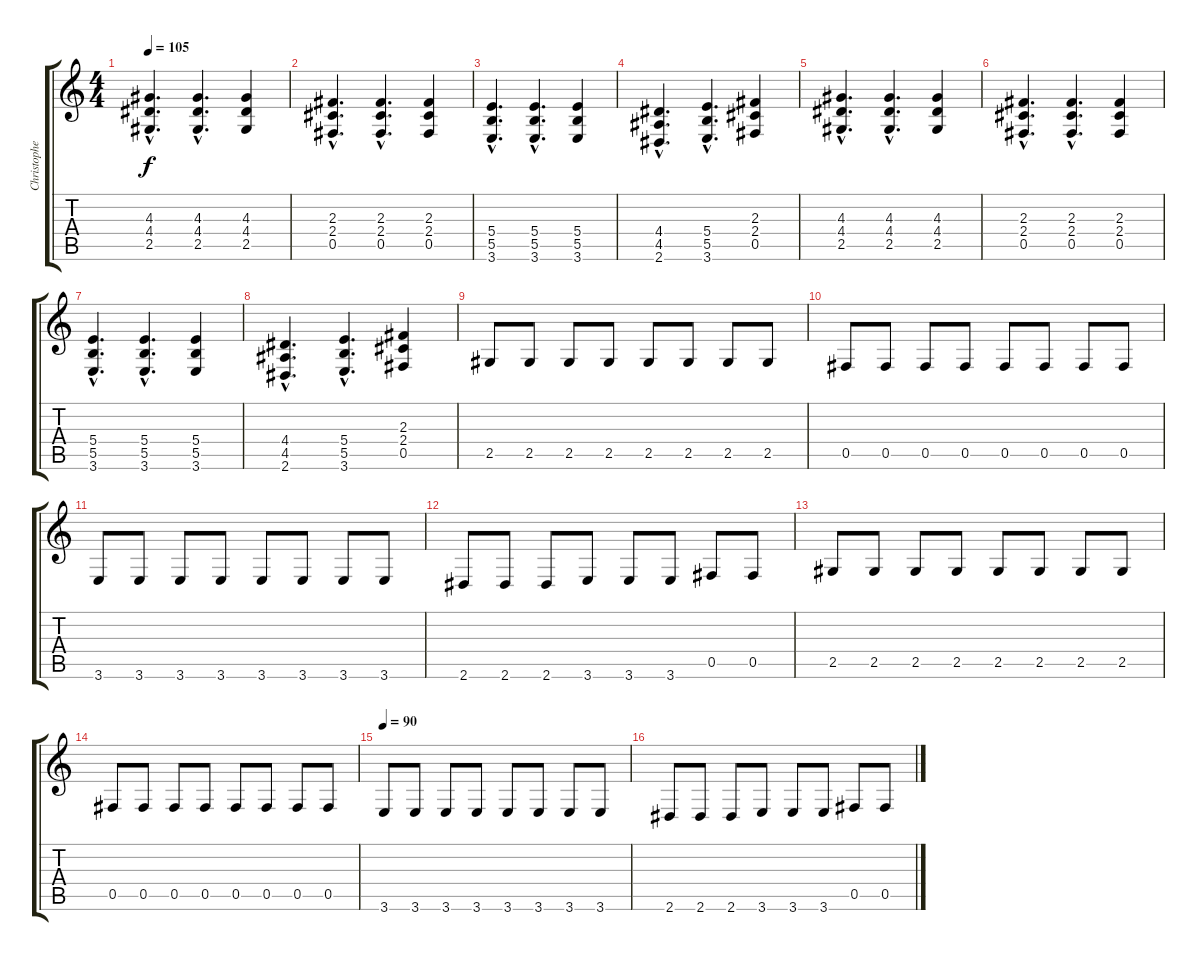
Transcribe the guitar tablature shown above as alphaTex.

\track ("Christopher Johnsson (Guitar)" "Christophe") {instrument distortionguitar}
\staff {score tabs}
\tuning (Db4 Ab3 E3 B2 Gb2 Db2) {hide}
\ts (4 4)
\tempo 105
\clef g2
\ks c
(4.3{hac} 4.4{hac} 2.5{hac}).4{d dy f} (4.3{hac} 4.4{hac} 2.5{hac}).4{d} (4.3 4.4 2.5).4 |
(2.3{hac} 2.4{hac} 0.5{hac}).4{d} (2.3{hac} 2.4{hac} 0.5{hac}).4{d} (2.3 2.4 0.5).4 |
(5.4{hac} 5.5{hac} 3.6{hac}).4{d} (5.4{hac} 5.5{hac} 3.6{hac}).4{d} (5.4 5.5 3.6).4 |
(4.4{hac} 4.5{hac} 2.6{hac}).4{d} (5.4{hac} 5.5{hac} 3.6{hac}).4{d} (2.3 2.4 0.5).4 |
(4.3{hac} 4.4{hac} 2.5{hac}).4{d} (4.3{hac} 4.4{hac} 2.5{hac}).4{d} (4.3 4.4 2.5).4 |
(2.3{hac} 2.4{hac} 0.5{hac}).4{d} (2.3{hac} 2.4{hac} 0.5{hac}).4{d} (2.3 2.4 0.5).4 |
(5.4{hac} 5.5{hac} 3.6{hac}).4{d} (5.4{hac} 5.5{hac} 3.6{hac}).4{d} (5.4 5.5 3.6).4 |
(4.4{hac} 4.5{hac} 2.6{hac}).4{d} (5.4{hac} 5.5{hac} 3.6{hac}).4{d} (2.3 2.4 0.5).4 |
2.5.8 2.5.8 2.5.8 2.5.8 2.5.8 2.5.8 2.5.8 2.5.8 |
0.5.8 0.5.8 0.5.8 0.5.8 0.5.8 0.5.8 0.5.8 0.5.8 |
3.6.8 3.6.8 3.6.8 3.6.8 3.6.8 3.6.8 3.6.8 3.6.8 |
2.6.8 2.6.8 2.6.8 3.6.8 3.6.8 3.6.8 0.5.8 0.5.8 |
2.5.8 2.5.8 2.5.8 2.5.8 2.5.8 2.5.8 2.5.8 2.5.8 |
0.5.8 0.5.8 0.5.8 0.5.8 0.5.8 0.5.8 0.5.8 0.5.8 |
\tempo 90
3.6.8 3.6.8 3.6.8 3.6.8 3.6.8 3.6.8 3.6.8 3.6.8 |
2.6.8 2.6.8 2.6.8 3.6.8 3.6.8 3.6.8 0.5.8 0.5.8
